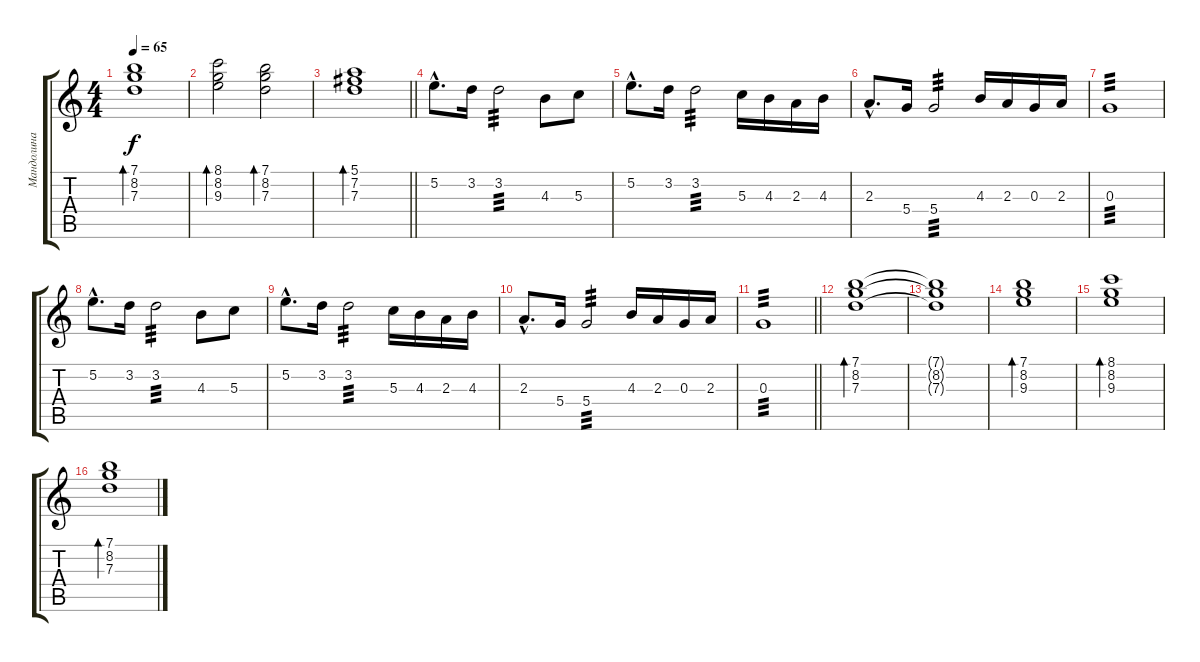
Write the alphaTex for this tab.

\track ("Мандолина" "Мандолина") {instrument banjo}
\staff {score tabs}
\tuning (E4 B3 G3 D3 A2 E2) {hide}
\displaytranspose 12
\ts (4 4)
\tempo 65
\clef g2
\ks c
(7.1 8.2 7.3).1{bd 120 dy f} |
(8.1 8.2 9.3).2{bd 120} (7.1 8.2 7.3).2{bd 120} |
\barLineRight lightlight
(5.1 7.2 7.3).1{bd 120} |
5.2{hac}.8{d volume 13} 3.2.16 3.2.2{tp 3} 4.3.8 5.3.8 |
5.2{hac}.8{d} 3.2.16 3.2.2{tp 3} 5.3.16 4.3.16 2.3.16 4.3.16 |
2.3{hac}.8{d} 5.4.16 5.4.2{tp 3} 4.3.16 2.3.16 0.3.16 2.3.16 |
0.3.1{tp 3} |
5.2{hac}.8{d} 3.2.16 3.2.2{tp 3} 4.3.8 5.3.8 |
5.2{hac}.8{d} 3.2.16 3.2.2{tp 3} 5.3.16 4.3.16 2.3.16 4.3.16 |
2.3{hac}.8{d} 5.4.16 5.4.2{tp 3} 4.3.16 2.3.16 0.3.16 2.3.16 |
\barLineRight lightlight
0.3.1{tp 3} |
(7.1 8.2 7.3).1{bd 120 volume 11} |
(7.1{t} 8.2{t} 7.3{t}).1 |
(7.1 8.2 9.3).1{bd 120} |
(8.1 8.2 9.3).1{bd 120} |
(7.1 8.2 7.3).1{bd 120}
